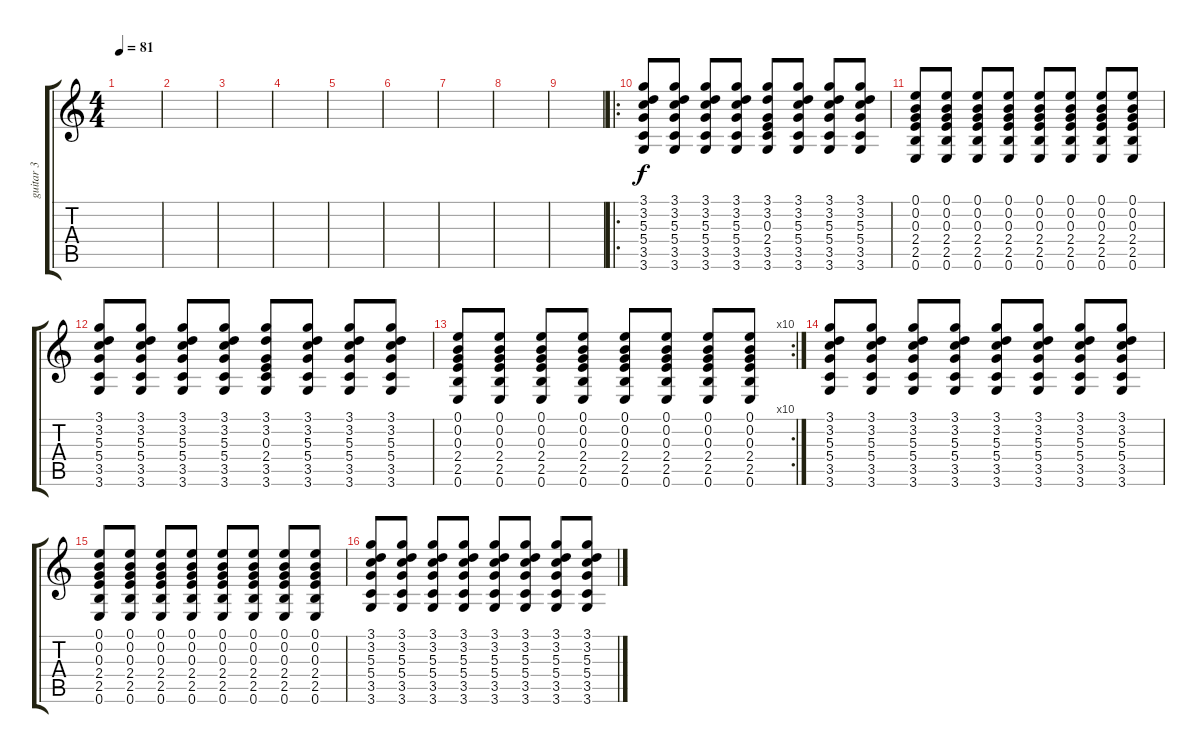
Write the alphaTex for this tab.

\track ("guitar 3" "guitar 3") {instrument acousticguitarsteel}
\staff {score tabs}
\tuning (E4 B3 G3 D3 A2 E2) {hide}
\ts (4 4)
\tempo 81
\clef g2
\ks c
|
|
|
|
|
|
|
|
|
\ro
(3.1 3.2 5.3 5.4 3.5 3.6).8 (3.1 3.2 5.3 5.4 3.5 3.6).8 (3.1 3.2 5.3 5.4 3.5 3.6).8 (3.1 3.2 5.3 5.4 3.5 3.6).8 (3.1 3.2 0.3 2.4 3.5 3.6).8 (3.1 3.2 5.3 5.4 3.5 3.6).8 (3.1 3.2 5.3 5.4 3.5 3.6).8 (3.1 3.2 5.3 5.4 3.5 3.6).8 |
(0.1 0.2 0.3 2.4 2.5 0.6).8 (0.1 0.2 0.3 2.4 2.5 0.6).8 (0.1 0.2 0.3 2.4 2.5 0.6).8 (0.1 0.2 0.3 2.4 2.5 0.6).8 (0.1 0.2 0.3 2.4 2.5 0.6).8 (0.1 0.2 0.3 2.4 2.5 0.6).8 (0.1 0.2 0.3 2.4 2.5 0.6).8 (0.1 0.2 0.3 2.4 2.5 0.6).8 |
(3.1 3.2 5.3 5.4 3.5 3.6).8 (3.1 3.2 5.3 5.4 3.5 3.6).8 (3.1 3.2 5.3 5.4 3.5 3.6).8 (3.1 3.2 5.3 5.4 3.5 3.6).8 (3.1 3.2 0.3 2.4 3.5 3.6).8 (3.1 3.2 5.3 5.4 3.5 3.6).8 (3.1 3.2 5.3 5.4 3.5 3.6).8 (3.1 3.2 5.3 5.4 3.5 3.6).8 |
\rc 10
(0.1 0.2 0.3 2.4 2.5 0.6).8 (0.1 0.2 0.3 2.4 2.5 0.6).8 (0.1 0.2 0.3 2.4 2.5 0.6).8 (0.1 0.2 0.3 2.4 2.5 0.6).8 (0.1 0.2 0.3 2.4 2.5 0.6).8 (0.1 0.2 0.3 2.4 2.5 0.6).8 (0.1 0.2 0.3 2.4 2.5 0.6).8 (0.1 0.2 0.3 2.4 2.5 0.6).8 |
(3.1 3.2 5.3 5.4 3.5 3.6).8 (3.1 3.2 5.3 5.4 3.5 3.6).8 (3.1 3.2 5.3 5.4 3.5 3.6).8 (3.1 3.2 5.3 5.4 3.5 3.6).8 (3.1 3.2 5.3 5.4 3.5 3.6).8{volume 11} (3.1 3.2 5.3 5.4 3.5 3.6).8 (3.1 3.2 5.3 5.4 3.5 3.6).8 (3.1 3.2 5.3 5.4 3.5 3.6).8 |
(0.1 0.2 0.3 2.4 2.5 0.6).8{volume 10} (0.1 0.2 0.3 2.4 2.5 0.6).8 (0.1 0.2 0.3 2.4 2.5 0.6).8{volume 8} (0.1 0.2 0.3 2.4 2.5 0.6).8 (0.1 0.2 0.3 2.4 2.5 0.6).8 (0.1 0.2 0.3 2.4 2.5 0.6).8 (0.1 0.2 0.3 2.4 2.5 0.6).8{volume 6} (0.1 0.2 0.3 2.4 2.5 0.6).8 |
(3.1 3.2 5.3 5.4 3.5 3.6).8{volume 6} (3.1 3.2 5.3 5.4 3.5 3.6).8 (3.1 3.2 5.3 5.4 3.5 3.6).8{volume 5} (3.1 3.2 5.3 5.4 3.5 3.6).8 (3.1 3.2 5.3 5.4 3.5 3.6).8 (3.1 3.2 5.3 5.4 3.5 3.6).8{volume 4} (3.1 3.2 5.3 5.4 3.5 3.6).8 (3.1 3.2 5.3 5.4 3.5 3.6).8
